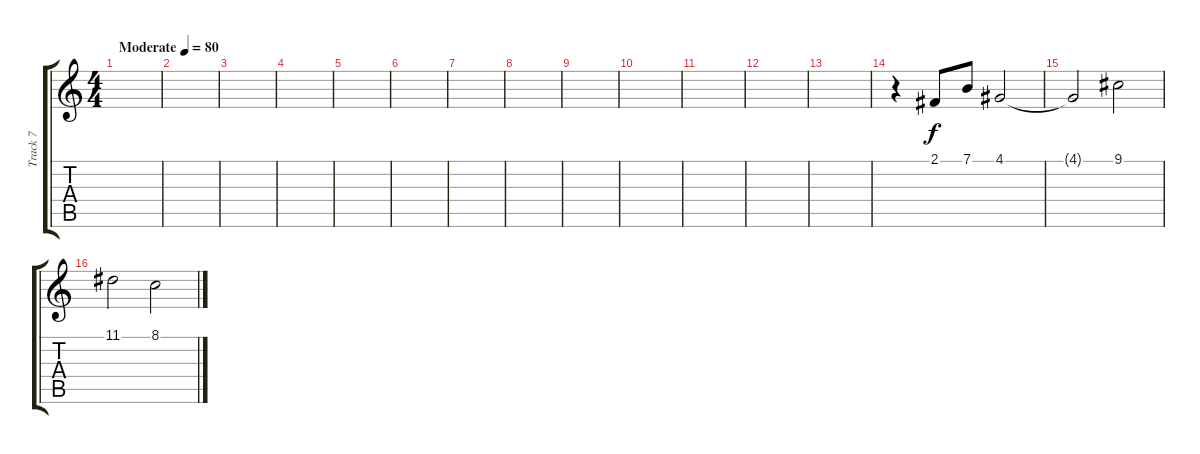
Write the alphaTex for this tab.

\track ("Track 7" "Track 7") {instrument synthstrings1}
\staff {score tabs}
\tuning (E4 B3 G3 D3 A2 E2) {hide}
\ts (4 4)
\tempo (80 "Moderate")
\clef g2
\ks c
|
|
|
|
|
|
|
|
|
|
|
|
|
r.4 2.1.8 7.1.8 4.1.2 |
4.1{t}.2 9.1.2 |
11.1.2 8.1.2
